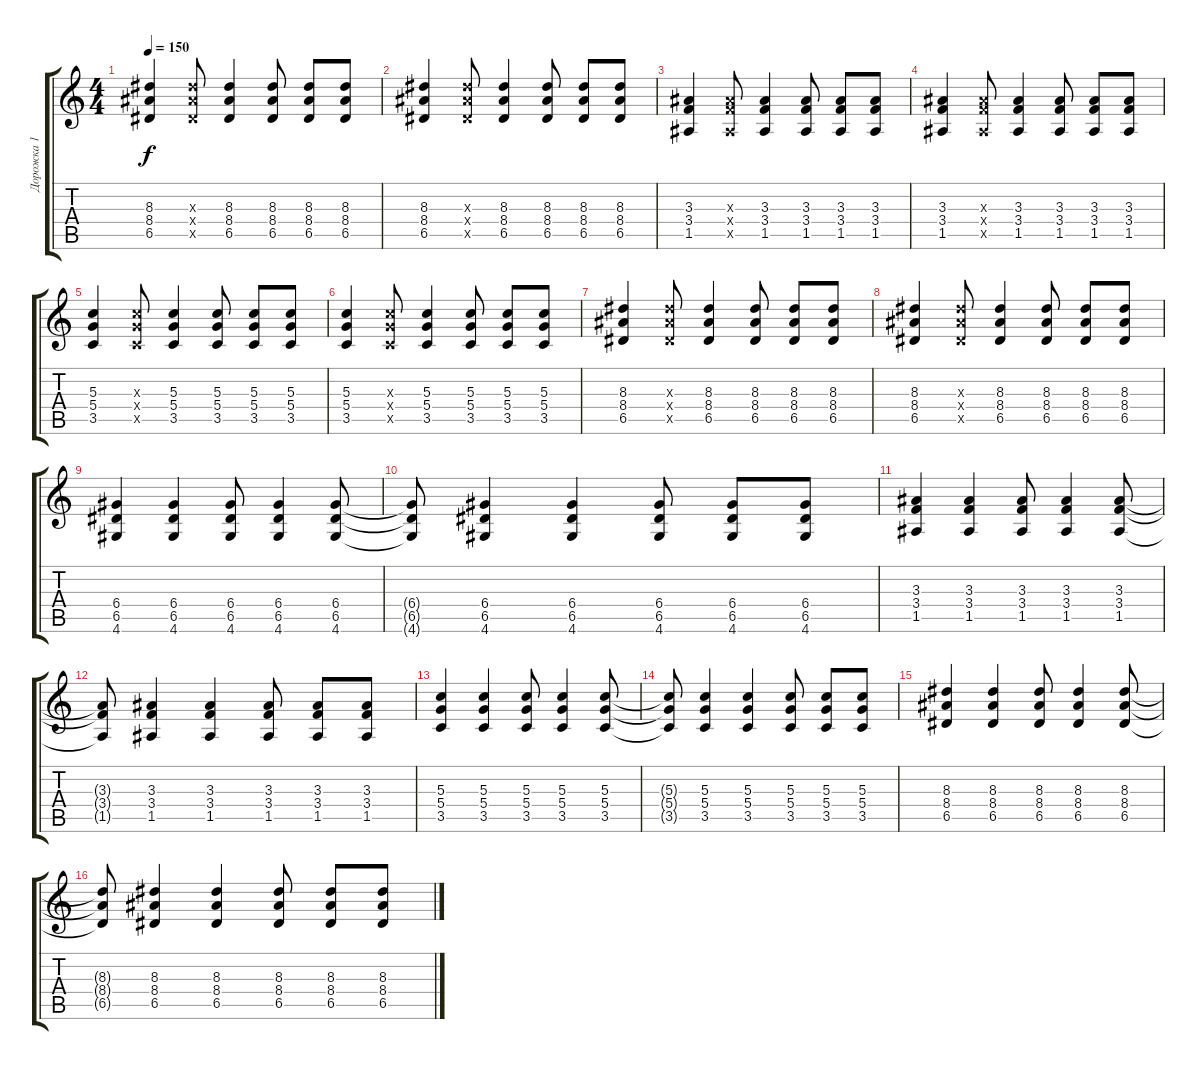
\track ("Дорожка 1" "Дорожка 1") {instrument acousticguitarsteel}
\staff {score tabs}
\tuning (E4 B3 G3 D3 A2 E2) {hide}
\ts (4 4)
\tempo 150
\clef g2
\ks c
(8.3 8.4 6.5).4{dy f} (8.3{x} 8.4{x} 6.5{x}).8 (8.3 8.4 6.5).4 (8.3 8.4 6.5).8 (8.3 8.4 6.5).8 (8.3 8.4 6.5).8 |
(8.3 8.4 6.5).4 (8.3{x} 8.4{x} 6.5{x}).8 (8.3 8.4 6.5).4 (8.3 8.4 6.5).8 (8.3 8.4 6.5).8 (8.3 8.4 6.5).8 |
(3.3 3.4 1.5).4 (3.3{x} 3.4{x} 1.5{x}).8 (3.3 3.4 1.5).4 (3.3 3.4 1.5).8 (3.3 3.4 1.5).8 (3.3 3.4 1.5).8 |
(3.3 3.4 1.5).4 (3.3{x} 3.4{x} 1.5{x}).8 (3.3 3.4 1.5).4 (3.3 3.4 1.5).8 (3.3 3.4 1.5).8 (3.3 3.4 1.5).8 |
(5.3 5.4 3.5).4 (5.3{x} 5.4{x} 3.5{x}).8 (5.3 5.4 3.5).4 (5.3 5.4 3.5).8 (5.3 5.4 3.5).8 (5.3 5.4 3.5).8 |
(5.3 5.4 3.5).4 (5.3{x} 5.4{x} 3.5{x}).8 (5.3 5.4 3.5).4 (5.3 5.4 3.5).8 (5.3 5.4 3.5).8 (5.3 5.4 3.5).8 |
(8.3 8.4 6.5).4 (8.3{x} 8.4{x} 6.5{x}).8 (8.3 8.4 6.5).4 (8.3 8.4 6.5).8 (8.3 8.4 6.5).8 (8.3 8.4 6.5).8 |
(8.3 8.4 6.5).4 (8.3{x} 8.4{x} 6.5{x}).8 (8.3 8.4 6.5).4 (8.3 8.4 6.5).8 (8.3 8.4 6.5).8 (8.3 8.4 6.5).8 |
(6.4 6.5 4.6).4 (6.4 6.5 4.6).4 (6.4 6.5 4.6).8 (6.4 6.5 4.6).4 (6.4 6.5 4.6).8 |
(6.4{t} 6.5{t} 4.6{t}).8 (6.4 6.5 4.6).4 (6.4 6.5 4.6).4 (6.4 6.5 4.6).8 (6.4 6.5 4.6).8 (6.4 6.5 4.6).8 |
(3.3 3.4 1.5).4 (3.3 3.4 1.5).4 (3.3 3.4 1.5).8 (3.3 3.4 1.5).4 (3.3 3.4 1.5).8 |
(3.3{t} 3.4{t} 1.5{t}).8 (3.3 3.4 1.5).4 (3.3 3.4 1.5).4 (3.3 3.4 1.5).8 (3.3 3.4 1.5).8 (3.3 3.4 1.5).8 |
(5.3 5.4 3.5).4 (5.3 5.4 3.5).4 (5.3 5.4 3.5).8 (5.3 5.4 3.5).4 (5.3 5.4 3.5).8 |
(5.3{t} 5.4{t} 3.5{t}).8 (5.3 5.4 3.5).4 (5.3 5.4 3.5).4 (5.3 5.4 3.5).8 (5.3 5.4 3.5).8 (5.3 5.4 3.5).8 |
(8.3 8.4 6.5).4 (8.3 8.4 6.5).4 (8.3 8.4 6.5).8 (8.3 8.4 6.5).4 (8.3 8.4 6.5).8 |
(8.3{t} 8.4{t} 6.5{t}).8 (8.3 8.4 6.5).4 (8.3 8.4 6.5).4 (8.3 8.4 6.5).8 (8.3 8.4 6.5).8 (8.3 8.4 6.5).8
